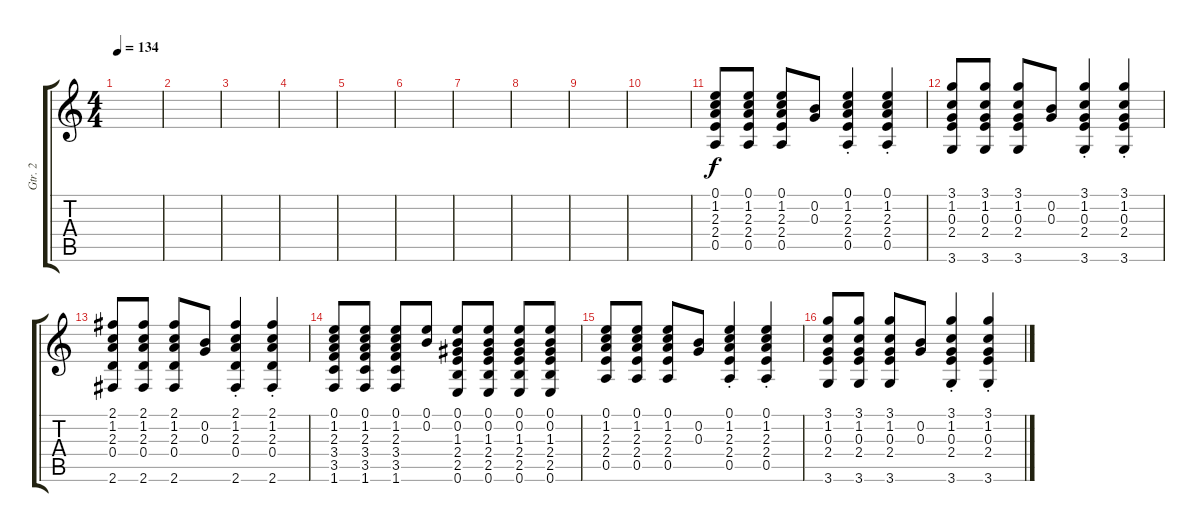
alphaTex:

\track ("Gtr. 2" "Gtr. 2") {instrument acousticguitarsteel}
\staff {score tabs}
\tuning (E4 B3 G3 D3 A2 E2) {hide}
\ts (4 4)
\tempo 134
\clef g2
\ks c
|
|
|
|
|
|
|
|
|
|
(0.1 1.2 2.3 2.4 0.5).8 (0.1 1.2 2.3 2.4 0.5).8 (0.1 1.2 2.3 2.4 0.5).8 (0.2 0.3).8 (0.1{st} 1.2{st} 2.3{st} 2.4{st} 0.5{st}).4 (0.1{st} 1.2{st} 2.3{st} 2.4{st} 0.5{st}).4 |
(3.1 1.2 0.3 2.4 3.6).8 (3.1 1.2 0.3 2.4 3.6).8 (3.1 1.2 0.3 2.4 3.6).8 (0.2 0.3).8 (3.1{st} 1.2{st} 0.3{st} 2.4{st} 3.6{st}).4 (3.1{st} 1.2{st} 0.3{st} 2.4{st} 3.6{st}).4 |
(2.1 1.2 2.3 0.4 2.6).8 (2.1 1.2 2.3 0.4 2.6).8 (2.1 1.2 2.3 0.4 2.6).8 (0.2 0.3).8 (2.1{st} 1.2{st} 2.3{st} 0.4{st} 2.6{st}).4 (2.1{st} 1.2{st} 2.3{st} 0.4{st} 2.6{st}).4 |
(0.1 1.2 2.3 3.4 3.5 1.6).8 (0.1 1.2 2.3 3.4 3.5 1.6).8 (0.1 1.2 2.3 3.4 3.5 1.6).8 (0.1 0.2).8 (0.1 0.2 1.3 2.4 2.5 0.6).8 (0.1 0.2 1.3 2.4 2.5 0.6).8 (0.1 0.2 1.3 2.4 2.5 0.6).8 (0.1 0.2 1.3 2.4 2.5 0.6).8 |
(0.1 1.2 2.3 2.4 0.5).8 (0.1 1.2 2.3 2.4 0.5).8 (0.1 1.2 2.3 2.4 0.5).8 (0.2 0.3).8 (0.1{st} 1.2{st} 2.3{st} 2.4{st} 0.5{st}).4 (0.1{st} 1.2{st} 2.3{st} 2.4{st} 0.5{st}).4 |
(3.1 1.2 0.3 2.4 3.6).8 (3.1 1.2 0.3 2.4 3.6).8 (3.1 1.2 0.3 2.4 3.6).8 (0.2 0.3).8 (3.1{st} 1.2{st} 0.3{st} 2.4{st} 3.6{st}).4 (3.1{st} 1.2{st} 0.3{st} 2.4{st} 3.6{st}).4
